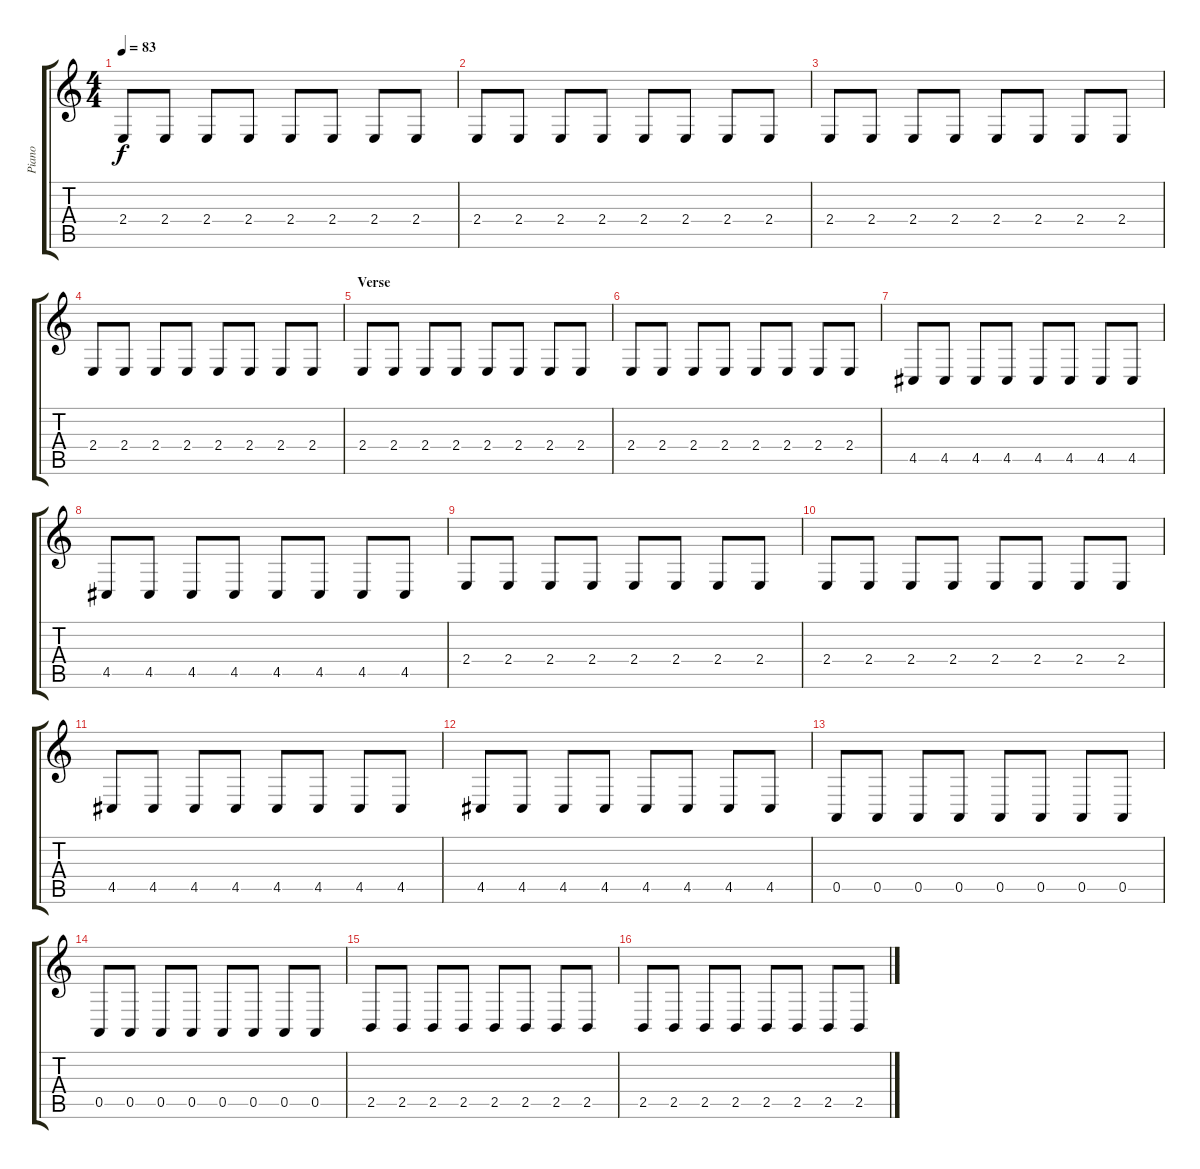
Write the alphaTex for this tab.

\track ("Piano" "Piano") {instrument acousticgrandpiano}
\staff {score tabs}
\tuning (E4 B3 G3 D3 A2 E2) {hide}
\ts (4 4)
\tempo 83
\clef g2
\ks c
2.4.8{dy f instrument acousticgrandpiano} 2.4.8 2.4.8 2.4.8 2.4.8 2.4.8 2.4.8 2.4.8 |
2.4.8 2.4.8 2.4.8 2.4.8 2.4.8 2.4.8 2.4.8 2.4.8 |
2.4.8 2.4.8 2.4.8 2.4.8 2.4.8 2.4.8 2.4.8 2.4.8 |
2.4.8 2.4.8 2.4.8 2.4.8 2.4.8 2.4.8 2.4.8 2.4.8 |
\section ("" "Verse")
2.4.8{volume 9} 2.4.8 2.4.8 2.4.8 2.4.8 2.4.8 2.4.8 2.4.8 |
2.4.8 2.4.8 2.4.8 2.4.8 2.4.8 2.4.8 2.4.8 2.4.8 |
4.5.8 4.5.8 4.5.8 4.5.8 4.5.8 4.5.8 4.5.8 4.5.8 |
4.5.8 4.5.8 4.5.8 4.5.8 4.5.8 4.5.8 4.5.8 4.5.8 |
2.4.8 2.4.8 2.4.8 2.4.8 2.4.8 2.4.8 2.4.8 2.4.8 |
2.4.8 2.4.8 2.4.8 2.4.8 2.4.8 2.4.8 2.4.8 2.4.8 |
4.5.8 4.5.8 4.5.8 4.5.8 4.5.8 4.5.8 4.5.8 4.5.8 |
4.5.8 4.5.8 4.5.8 4.5.8 4.5.8 4.5.8 4.5.8 4.5.8 |
0.5.8 0.5.8 0.5.8 0.5.8 0.5.8 0.5.8 0.5.8 0.5.8 |
0.5.8 0.5.8 0.5.8 0.5.8 0.5.8 0.5.8 0.5.8 0.5.8 |
2.5.8 2.5.8 2.5.8 2.5.8 2.5.8 2.5.8 2.5.8 2.5.8 |
2.5.8 2.5.8 2.5.8 2.5.8 2.5.8 2.5.8 2.5.8 2.5.8
